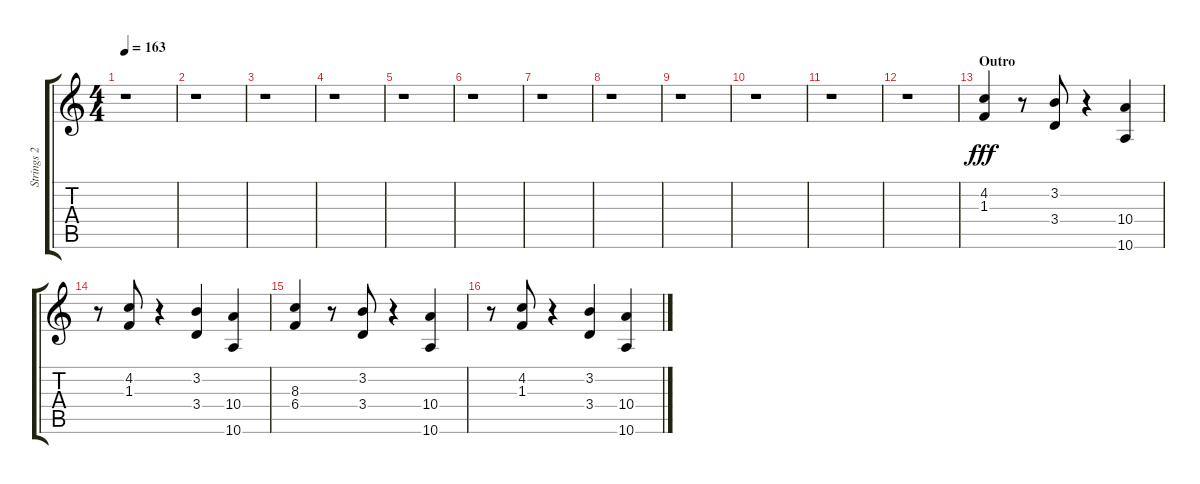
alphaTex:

\track ("Strings 2" "Strings 2") {instrument electricguitarclean}
\staff {score tabs}
\tuning (Db4 Ab3 E3 B2 Gb2 B1) {hide}
\ts (4 4)
\tempo 163
\clef g2
\ks aminor
r.1{dy mf} |
r.1 |
r.1 |
r.1 |
r.1 |
r.1 |
r.1 |
r.1 |
r.1 |
r.1 |
r.1 |
r.1 |
\section ("" "Outro")
(4.2 1.3).4{dy fff} r.8 (3.2 3.4).8 r.4 (10.4 10.6).4 |
r.8 (4.2 1.3).8 r.4 (3.2 3.4).4 (10.4 10.6).4 |
(8.3 6.4).4 r.8 (3.2 3.4).8 r.4 (10.4 10.6).4 |
r.8 (4.2 1.3).8 r.4 (3.2 3.4).4 (10.4 10.6).4
